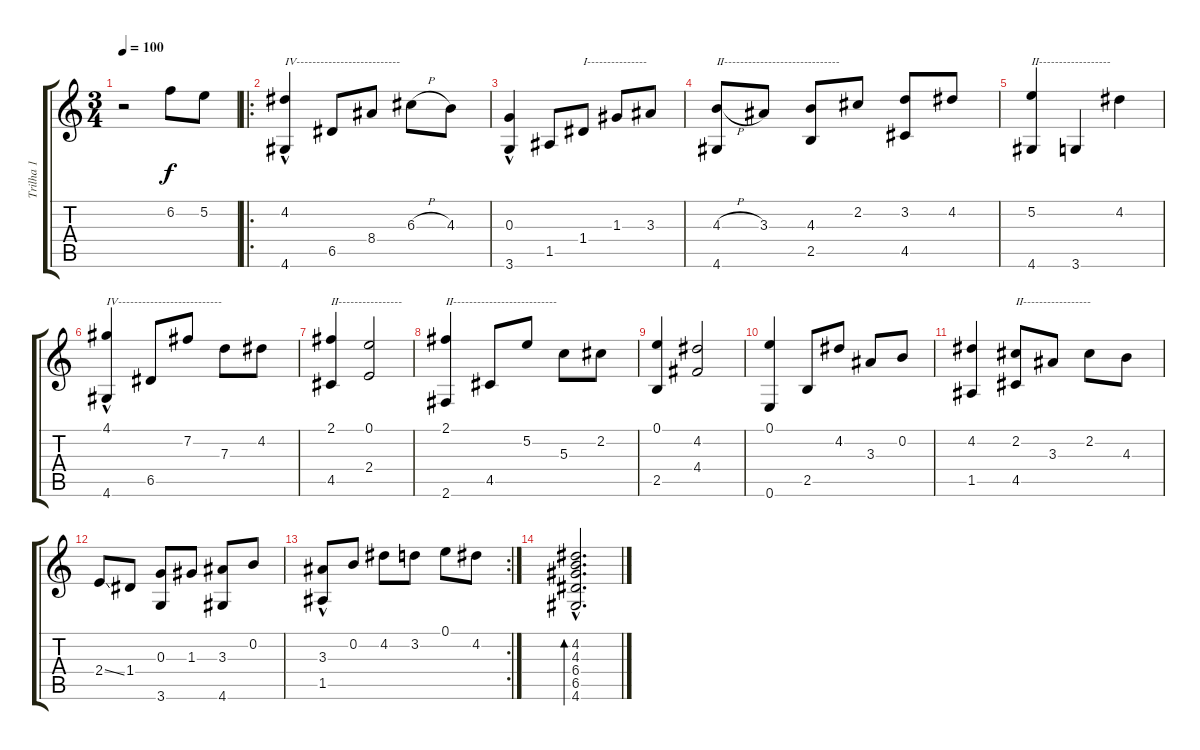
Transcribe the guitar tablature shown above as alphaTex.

\track ("Trilha 1" "Trilha 1") {instrument acousticguitarnylon}
\staff {score tabs}
\tuning (E4 B3 G3 D3 A2 E2) {hide}
\ts (3 4)
\tempo 100
\clef g2
\ks aminor
r.2{dy f instrument acousticguitarnylon} 6.2.8 5.2.8 |
\ro
(4.2{hac} 4.6{hac}).4{txt "IV--------------------------"} 6.5.8 8.4.8 6.3{h}.8 4.3.8 |
(0.3 3.6{hac}).4 1.5.8 1.4.8{txt "I---------------"} 1.3.8 3.3.8 |
(4.3{h} 4.6).8{txt "II-----------------------------"} 3.3.8 (4.3 2.5).8 2.2.8 (3.2 4.5).8 4.2.8 |
(5.2 4.6).4{txt "II------------------"} 3.6.4 4.2.4 |
(4.1 4.6{hac}).4{txt "IV--------------------------"} 6.5.8 7.2.8 7.3.8 4.2.8 |
(2.1 4.5).4{txt "II----------------"} (0.1 2.4).2 |
(2.1 2.6).4{txt "II--------------------------"} 4.5.8 5.2.8 5.3.8 2.2.8 |
(0.1 2.5).4 (4.2 4.4).2 |
(0.1 0.6).4 2.5.8 4.2.8 3.3.8 0.2.8 |
(4.2 1.5).4 (2.2 4.5).8{txt "II-----------------"} 3.3.8 2.2.8 4.3.8 |
2.4{ss}.8 1.4.8 (0.3 3.6).8 1.3.8 (3.3 4.6).8 0.2.8 |
\rc 2
(3.3 1.5{hac}).8 0.2.8 4.2.8 3.2.8 0.1.8 4.2.8 |
(4.2{hac} 4.3{hac} 6.4{hac} 6.5{hac} 4.6{hac}).2{d bd 120}
